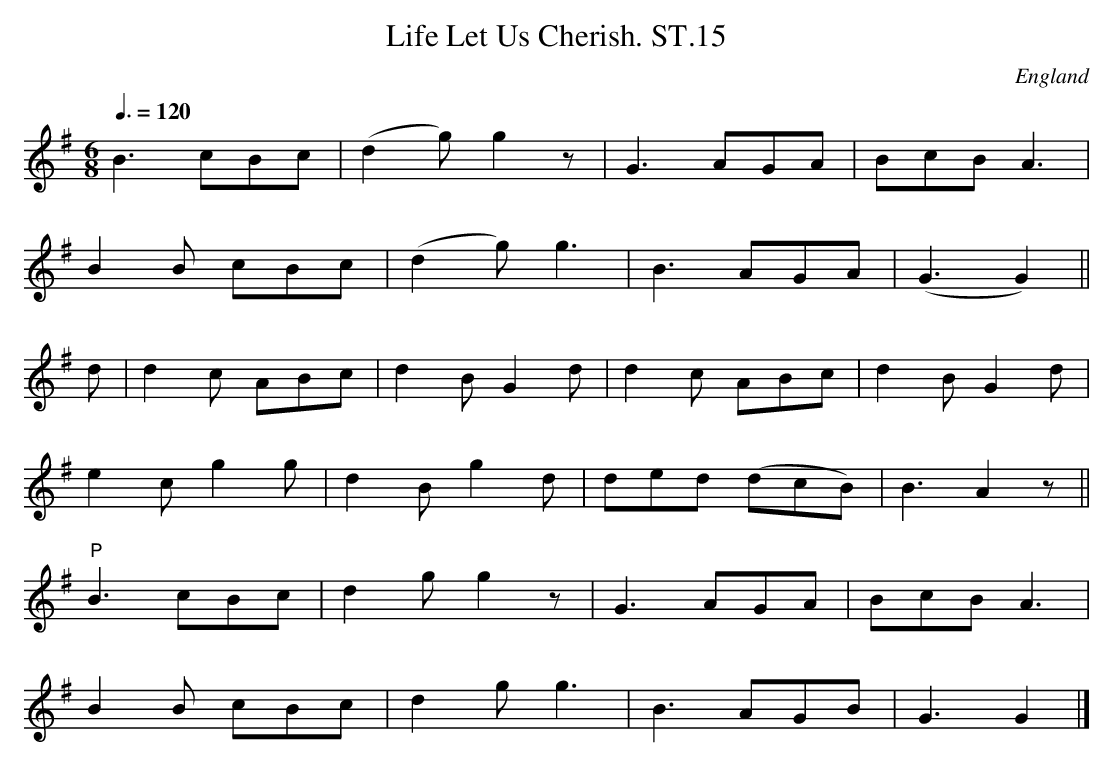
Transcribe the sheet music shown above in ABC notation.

X:1
T:Life Let Us Cherish. ST.15
M:6/8
L:1/8
Q:3/8=120
O:England
K:G
B3cBc|(d2g)g2z|G3AGA|BcBA3|!
B2B cBc|(d2g)g3|B3AGA|(G3G2)||!
d|d2c ABc|d2BG2d|d2c ABc|d2BG2d|!
e2cg2g|d2Bg2d|ded (dcB)|B3A2z||!
"^P"B3cBc|d2gg2z|G3AGA|BcBA3|!
B2B cBc|d2gg3|B3AGB|G3G2|]
